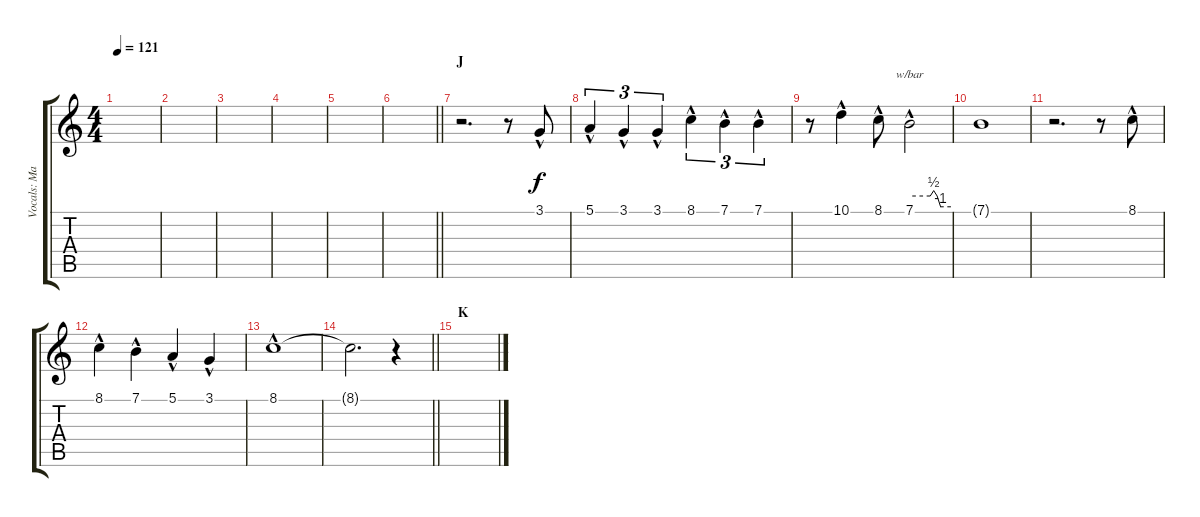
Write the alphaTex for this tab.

\track ("Vocals: Martin" "Vocals: Ma") {instrument lead2sawtooth}
\staff {score tabs}
\tuning (E4 B3 G3 D3 A2 E2) {hide}
\ts (4 4)
\tempo 121
\clef g2
\ks c
|
|
|
|
|
\barLineRight lightlight
|
\section ("" "J")
r.2{d} r.8 3.1{hac}.8 |
5.1{hac}.4{tu (3 2)} 3.1{hac}.4{tu (3 2)} 3.1{hac}.4{tu (3 2)} 8.1{hac}.4{tu (3 2)} 7.1{hac}.4{tu (3 2)} 7.1{hac}.4{tu (3 2)} |
r.8 10.1{hac}.4 8.1{hac}.8 7.1{hac}.2{tbe (custom default 0 0 30 0 35 2 40 0 45 -4 60 -4)} |
7.1{t}.1 |
r.2{d} r.8 8.1{hac}.8 |
8.1{hac}.4 7.1{hac}.4 5.1{hac}.4 3.1{hac}.4 |
8.1{hac}.1 |
\barLineRight lightlight
8.1{t}.2{d} r.4 |
\section ("" "K")
